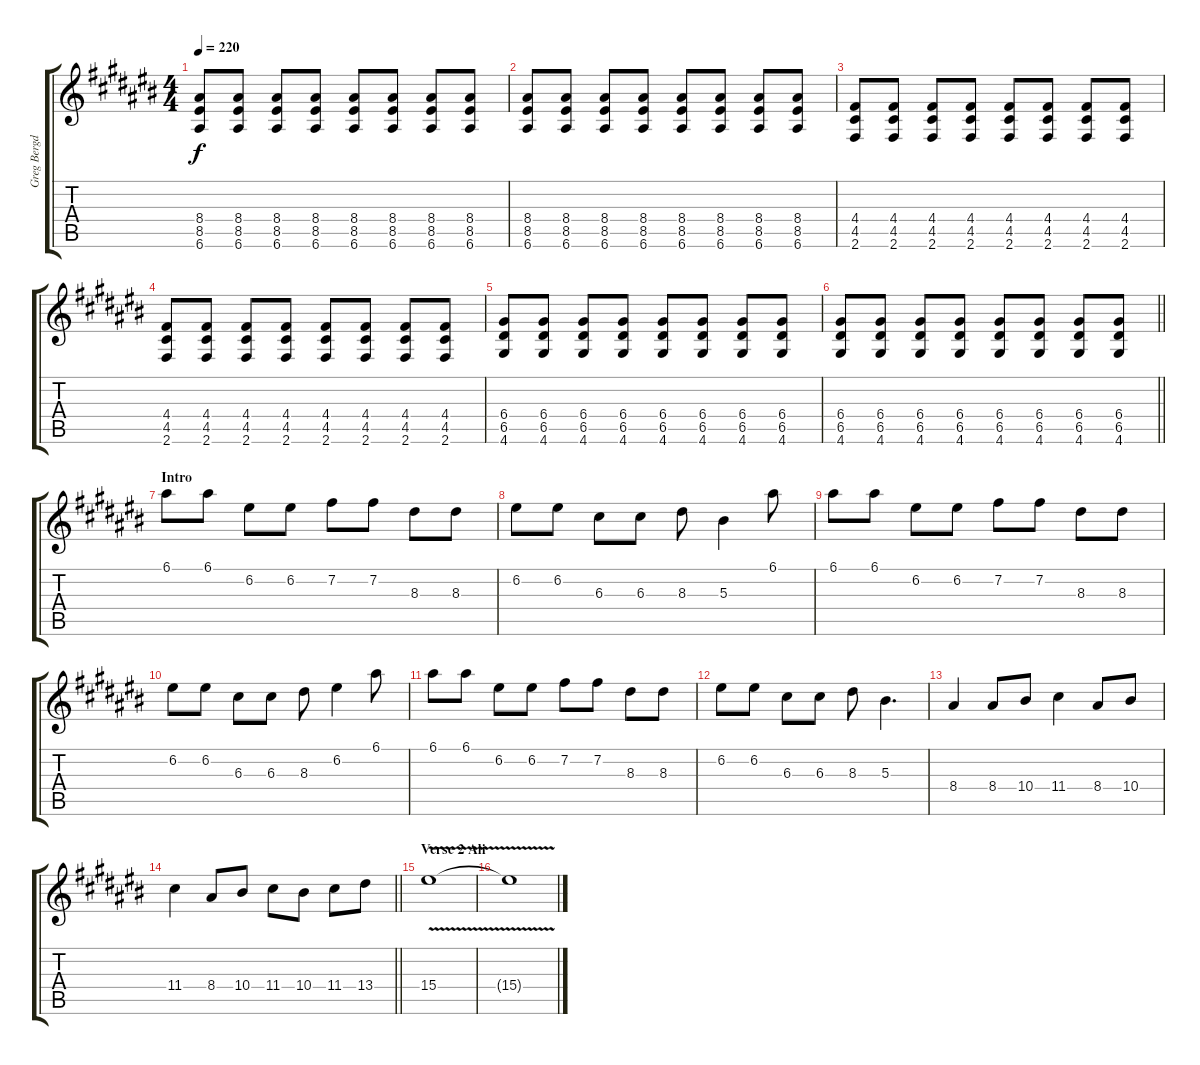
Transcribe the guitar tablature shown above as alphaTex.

\track ("Greg Bergdorf" "Greg Bergd") {instrument overdrivenguitar}
\staff {score tabs}
\tuning (E4 B3 G3 D3 A2 E2) {hide}
\ts (4 4)
\tempo 220
\clef g2
\ks a#minor
(8.4 8.5 6.6).8{dy f} (8.4 8.5 6.6).8 (8.4 8.5 6.6).8 (8.4 8.5 6.6).8 (8.4 8.5 6.6).8 (8.4 8.5 6.6).8 (8.4 8.5 6.6).8 (8.4 8.5 6.6).8 |
(8.4 8.5 6.6).8 (8.4 8.5 6.6).8 (8.4 8.5 6.6).8 (8.4 8.5 6.6).8 (8.4 8.5 6.6).8 (8.4 8.5 6.6).8 (8.4 8.5 6.6).8 (8.4 8.5 6.6).8 |
(4.4 4.5 2.6).8 (4.4 4.5 2.6).8 (4.4 4.5 2.6).8 (4.4 4.5 2.6).8 (4.4 4.5 2.6).8 (4.4 4.5 2.6).8 (4.4 4.5 2.6).8 (4.4 4.5 2.6).8 |
(4.4 4.5 2.6).8 (4.4 4.5 2.6).8 (4.4 4.5 2.6).8 (4.4 4.5 2.6).8 (4.4 4.5 2.6).8 (4.4 4.5 2.6).8 (4.4 4.5 2.6).8 (4.4 4.5 2.6).8 |
(6.4 6.5 4.6).8 (6.4 6.5 4.6).8 (6.4 6.5 4.6).8 (6.4 6.5 4.6).8 (6.4 6.5 4.6).8 (6.4 6.5 4.6).8 (6.4 6.5 4.6).8 (6.4 6.5 4.6).8 |
\barLineRight lightlight
(6.4 6.5 4.6).8 (6.4 6.5 4.6).8 (6.4 6.5 4.6).8 (6.4 6.5 4.6).8 (6.4 6.5 4.6).8 (6.4 6.5 4.6).8 (6.4 6.5 4.6).8 (6.4 6.5 4.6).8 |
\section ("" "Intro")
6.1.8 6.1.8 6.2.8 6.2.8 7.2.8 7.2.8 8.3.8 8.3.8 |
6.2.8 6.2.8 6.3.8 6.3.8 8.3.8 5.3.4 6.1.8 |
6.1.8 6.1.8 6.2.8 6.2.8 7.2.8 7.2.8 8.3.8 8.3.8 |
6.2.8 6.2.8 6.3.8 6.3.8 8.3.8 6.2.4 6.1.8 |
6.1.8 6.1.8 6.2.8 6.2.8 7.2.8 7.2.8 8.3.8 8.3.8 |
6.2.8 6.2.8 6.3.8 6.3.8 8.3.8 5.3.4{d} |
8.4.4 8.4.8 10.4.8 11.4.4 8.4.8 10.4.8 |
\barLineRight lightlight
11.4.4 8.4.8 10.4.8 11.4.8 10.4.8 11.4.8 13.4.8 |
\section ("" "Verse 2 Ali")
15.4{v}.1 |
15.4{t}.1
